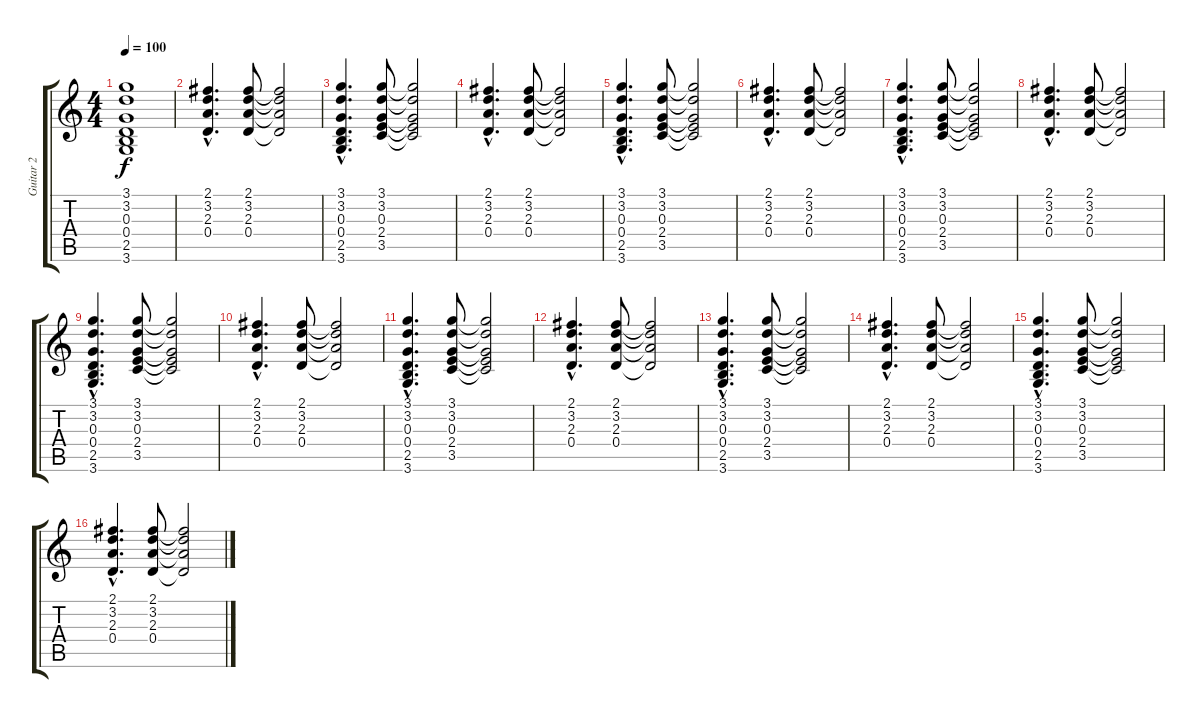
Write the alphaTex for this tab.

\track ("Guitar 2" "Guitar 2") {instrument electricguitarclean}
\staff {score tabs}
\tuning (E4 B3 G3 D3 A2 E2) {hide}
\ts (4 4)
\tempo 100
\clef g2
\ks c
(3.1 3.2 0.3 0.4 2.5 3.6).1{dy f} |
(2.1{hac} 3.2{hac} 2.3{hac} 0.4{hac}).4{d} (2.1 3.2 2.3 0.4).8 (2.1{t} 3.2{t} 2.3{t} 0.4{t}).2 |
(3.1{hac} 3.2{hac} 0.3{hac} 0.4{hac} 2.5{hac} 3.6{hac}).4{d} (3.1 3.2 0.3 2.4 3.5).8 (3.1{t} 3.2{t} 0.3{t} 2.4{t} 3.5{t}).2 |
(2.1{hac} 3.2{hac} 2.3{hac} 0.4{hac}).4{d} (2.1 3.2 2.3 0.4).8 (2.1{t} 3.2{t} 2.3{t} 0.4{t}).2 |
(3.1{hac} 3.2{hac} 0.3{hac} 0.4{hac} 2.5{hac} 3.6{hac}).4{d} (3.1 3.2 0.3 2.4 3.5).8 (3.1{t} 3.2{t} 0.3{t} 2.4{t} 3.5{t}).2 |
(2.1{hac} 3.2{hac} 2.3{hac} 0.4{hac}).4{d} (2.1 3.2 2.3 0.4).8 (2.1{t} 3.2{t} 2.3{t} 0.4{t}).2 |
(3.1{hac} 3.2{hac} 0.3{hac} 0.4{hac} 2.5{hac} 3.6{hac}).4{d} (3.1 3.2 0.3 2.4 3.5).8 (3.1{t} 3.2{t} 0.3{t} 2.4{t} 3.5{t}).2 |
(2.1{hac} 3.2{hac} 2.3{hac} 0.4{hac}).4{d} (2.1 3.2 2.3 0.4).8 (2.1{t} 3.2{t} 2.3{t} 0.4{t}).2 |
(3.1{hac} 3.2{hac} 0.3{hac} 0.4{hac} 2.5{hac} 3.6{hac}).4{d} (3.1 3.2 0.3 2.4 3.5).8 (3.1{t} 3.2{t} 0.3{t} 2.4{t} 3.5{t}).2 |
(2.1{hac} 3.2{hac} 2.3{hac} 0.4{hac}).4{d} (2.1 3.2 2.3 0.4).8 (2.1{t} 3.2{t} 2.3{t} 0.4{t}).2 |
(3.1{hac} 3.2{hac} 0.3{hac} 0.4{hac} 2.5{hac} 3.6{hac}).4{d} (3.1 3.2 0.3 2.4 3.5).8 (3.1{t} 3.2{t} 0.3{t} 2.4{t} 3.5{t}).2 |
(2.1{hac} 3.2{hac} 2.3{hac} 0.4{hac}).4{d} (2.1 3.2 2.3 0.4).8 (2.1{t} 3.2{t} 2.3{t} 0.4{t}).2 |
(3.1{hac} 3.2{hac} 0.3{hac} 0.4{hac} 2.5{hac} 3.6{hac}).4{d} (3.1 3.2 0.3 2.4 3.5).8 (3.1{t} 3.2{t} 0.3{t} 2.4{t} 3.5{t}).2 |
(2.1{hac} 3.2{hac} 2.3{hac} 0.4{hac}).4{d} (2.1 3.2 2.3 0.4).8 (2.1{t} 3.2{t} 2.3{t} 0.4{t}).2 |
(3.1{hac} 3.2{hac} 0.3{hac} 0.4{hac} 2.5{hac} 3.6{hac}).4{d} (3.1 3.2 0.3 2.4 3.5).8 (3.1{t} 3.2{t} 0.3{t} 2.4{t} 3.5{t}).2 |
(2.1{hac} 3.2{hac} 2.3{hac} 0.4{hac}).4{d} (2.1 3.2 2.3 0.4).8 (2.1{t} 3.2{t} 2.3{t} 0.4{t}).2
